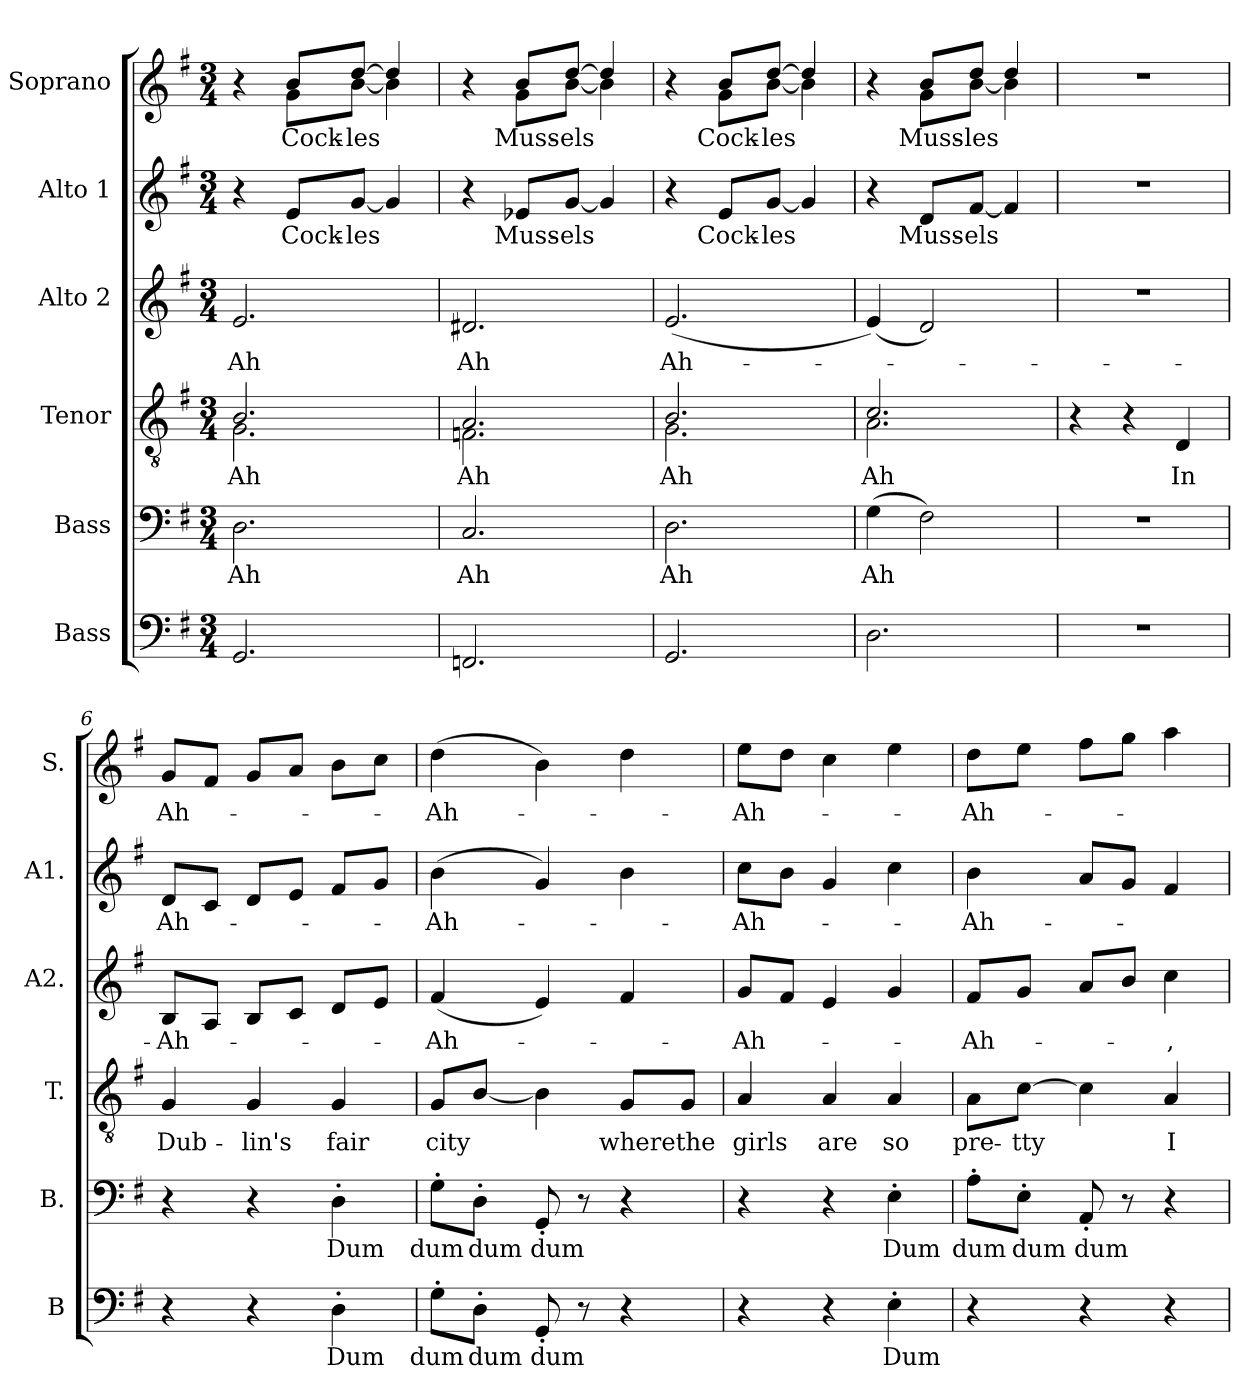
**kern	**text	**kern	**text	**kern	**text	**kern	**text	**kern	**text	**kern	**text
*part6	*part6	*part5	*part5	*part4	*part4	*part3	*part3	*part2	*part2	*part1	*part1
*staff6	*staff6	*staff5	*staff5	*staff4	*staff4	*staff3	*staff3	*staff2	*staff2	*staff1	*staff1
*I"Bass	*	*I"Bass	*	*I"Tenor	*	*I"Alto 2	*	*I"Alto 1	*	*I"Soprano	*
*I'B	*	*I'B.	*	*I'T.	*	*I'A2.	*	*I'A1.	*	*I'S.	*
*clefF4	*	*clefF4	*	*clefGv2	*	*clefG2	*	*clefG2	*	*clefG2	*
*k[f#]	*	*k[f#]	*	*k[f#]	*	*k[f#]	*	*k[f#]	*	*k[f#]	*
*G:	*	*G:	*	*G:	*	*G:	*	*G:	*	*G:	*
*M3/4	*	*M3/4	*	*M3/4	*	*M3/4	*	*M3/4	*	*M3/4	*
=1	=1	=1	=1	=1	=1	=1	=1	=1	=1	=1	=1
!	!	!	!LO:LY:b	!	!LO:LY:b	!	!LO:LY:b	!	!	!	!
*	*	*	*	*^	*	*	*	*	*	*^	*
2.GG/	.	2.D\	Ah	2.B/	2.G\	Ah	2.e/	Ah	4r	.	4r	4ryy	.
!	!	!	!	!	!	!	!	!	!	!LO:LY:b	!	!	!LO:LY:b
.	.	.	.	.	.	.	.	.	8e/L	Cock-	8b/L	8g\L	Cock-
!	!	!	!	!	!	!	!	!	!	!LO:LY:b	!	!	!LO:LY:b
.	.	.	.	.	.	.	.	.	[8g/J	-les	[>8dd/J	[<8b\J	-les
.	.	.	.	.	.	.	.	.	4g/]	.	4dd/]	4b\]	.
=2	=2	=2	=2	=2	=2	=2	=2	=2	=2	=2	=2	=2	=2
!	!	!	!LO:LY:b	!	!	!LO:LY:b	!	!LO:LY:b	!	!	!	!	!
2.FFn/	.	2.C/	Ah	2.A/	2.Fn\	Ah	2.d#X/	Ah	4r	.	4r	4ryy	.
!	!	!	!	!	!	!	!	!	!	!LO:LY:b	!	!	!LO:LY:b
.	.	.	.	.	.	.	.	.	8e-X/L	Muss-	8b/L	8g\L	Muss-
!	!	!	!	!	!	!	!	!	!	!LO:LY:b	!	!	!LO:LY:b
.	.	.	.	.	.	.	.	.	[8g/J	-els	[>8dd/J	[<8b\J	-els
.	.	.	.	.	.	.	.	.	4g/]	.	4dd/]	4b\]	.
=3	=3	=3	=3	=3	=3	=3	=3	=3	=3	=3	=3	=3	=3
!	!	!	!LO:LY:b	!	!	!LO:LY:b	!	!LO:LY:b	!	!	!	!	!
2.GG/	.	2.D\	Ah	2.B/	2.G\	Ah	(<2.e/	Ah-	4r	.	4r	4ryy	.
!	!	!	!	!	!	!	!	!	!	!LO:LY:b	!	!	!LO:LY:b
.	.	.	.	.	.	.	.	.	8e/L	Cock-	8b/L	8g\L	Cock-
!	!	!	!	!	!	!	!	!	!	!LO:LY:b	!	!	!LO:LY:b
.	.	.	.	.	.	.	.	.	[8g/J	-les	[>8dd/J	[<8b\J	-les
.	.	.	.	.	.	.	.	.	4g/]	.	4dd/]	4b\]	.
=4	=4	=4	=4	=4	=4	=4	=4	=4	=4	=4	=4	=4	=4
!	!	!	!LO:LY:b	!	!	!LO:LY:b	!	!	!	!	!	!	!
2.D\	.	(>4G\	Ah	2.c/	2.A\	Ah	(<4e/)	.	4r	.	4r	4ryy	.
!	!	!	!	!	!	!	!	!	!	!LO:LY:b	!	!	!LO:LY:b
.	.	2F#\)	.	.	.	.	2d/)	.	8d/L	Muss-	8b/L	8g\L	Muss-
!	!	!	!	!	!	!	!	!	!	!LO:LY:b	!	!	!LO:LY:b
.	.	.	.	.	.	.	.	.	[8f#/J	-els	8dd/J	[<8b\J	-les
.	.	.	.	.	.	.	.	.	4f#/]	.	4dd/	4b\]	.
*	*	*	*	*v	*v	*	*	*	*	*	*v	*v	*
!!LO:LB:g=z
=5	=5	=5	=5	=5	=5	=5	=5	=5	=5	=5	=5
2.r	.	2.r	.	4r	.	2.r	.	2.r	.	2.r	.
.	.	.	.	4r	.	.	.	.	.	.	.
!	!	!	!	!	!LO:LY:b	!	!	!	!	!	!
.	.	.	.	4D/	In	.	.	.	.	.	.
=6	=6	=6	=6	=6	=6	=6	=6	=6	=6	=6	=6
!	!	!	!	!	!LO:LY:b	!	!LO:LY:b	!	!LO:LY:b	!	!LO:LY:b
4r	.	4r	.	4G/	Dub-	8B/L	-Ah-	8d/L	Ah-	8g/L	Ah-
.	.	.	.	.	.	8A/J	.	8c/J	.	8f#/J	.
!	!	!	!	!	!LO:LY:b	!	!	!	!	!	!
4r	.	4r	.	4G/	-lin's	8B/L	.	8d/L	.	8g/L	.
.	.	.	.	.	.	8c/J	.	8e/J	.	8a/J	.
!	!LO:LY:b	!	!LO:LY:b	!	!LO:LY:b	!	!	!	!	!	!
4D'>\	Dum	4D'>\	Dum	4G/	fair	8d/L	.	8f#/L	.	8b\L	.
.	.	.	.	.	.	8e/J	.	8g/J	.	8cc\J	.
=7	=7	=7	=7	=7	=7	=7	=7	=7	=7	=7	=7
!	!LO:LY:b	!	!LO:LY:b	!	!LO:LY:b	!	!LO:LY:b	!	!LO:LY:b	!	!LO:LY:b
8G'>\L	dum	8G'>\L	dum	8G/L	city	(<4f#/	-Ah-	(>4b\	-Ah-	(>4dd\	-Ah-
!	!LO:LY:b	!	!LO:LY:b	!	!	!	!	!	!	!	!
8D'>\J	dum	8D'>\J	dum	[8B/J	.	.	.	.	.	.	.
!	!LO:LY:b	!	!LO:LY:b	!	!	!	!	!	!	!	!
8GG'</	dum	8GG'</	dum	4B\]	.	4e/)	.	4g/)	.	4b\)	.
8r	.	8r	.	.	.	.	.	.	.	.	.
!	!	!	!	!	!LO:LY:b	!	!	!	!	!	!
4r	.	4r	.	8G/L	where	4f#/	.	4b\	.	4dd\	.
!	!	!	!	!	!LO:LY:b	!	!	!	!	!	!
.	.	.	.	8G/J	the	.	.	.	.	.	.
=8	=8	=8	=8	=8	=8	=8	=8	=8	=8	=8	=8
!	!	!	!	!	!LO:LY:b	!	!LO:LY:b	!	!LO:LY:b	!	!LO:LY:b
4r	.	4r	.	4A/	girls	8g/L	-Ah-	8cc\L	-Ah-	8ee\L	-Ah-
.	.	.	.	.	.	8f#/J	.	8b\J	.	8dd\J	.
!	!	!	!	!	!LO:LY:b	!	!	!	!	!	!
4r	.	4r	.	4A/	are	4e/	.	4g/	.	4cc\	.
!	!LO:LY:b	!	!LO:LY:b	!	!LO:LY:b	!	!	!	!	!	!
4E'>\	Dum	4E'>\	Dum	4A/	so	4g/	.	4cc\	.	4ee\	.
!!LO:PB:g=z
=9	=9	=9	=9	=9	=9	=9	=9	=9	=9	=9	=9
!	!	!	!LO:LY:b	!	!LO:LY:b	!	!LO:LY:b	!	!LO:LY:b	!	!LO:LY:b
4r	.	8A'>\L	dum	8A\L	pre-	8f#/L	-Ah-	4b\	-Ah-	8dd\L	-Ah-
!	!	!	!LO:LY:b	!	!LO:LY:b	!	!	!	!	!	!
.	.	8E'>\J	dum	[8c\J	-tty	8g/J	.	.	.	8ee\J	.
!	!	!	!LO:LY:b	!	!	!	!	!	!	!	!
4r	.	8AA'</	dum	4c\]	.	8a/L	.	8a/L	.	8ff#\L	.
.	.	8r	.	.	.	8b/J	.	8g/J	.	8gg\J	.
!	!	!	!	!	!LO:LY:b	!	!LO:LY:b	!	!	!	!
4r	.	4r	.	4A/	I	4cc\	-,	4f#/	.	4aa\	.
=	=	=	=	=	=	=	=	=	=	=	=
*-	*-	*-	*-	*-	*-	*-	*-	*-	*-	*-	*-
